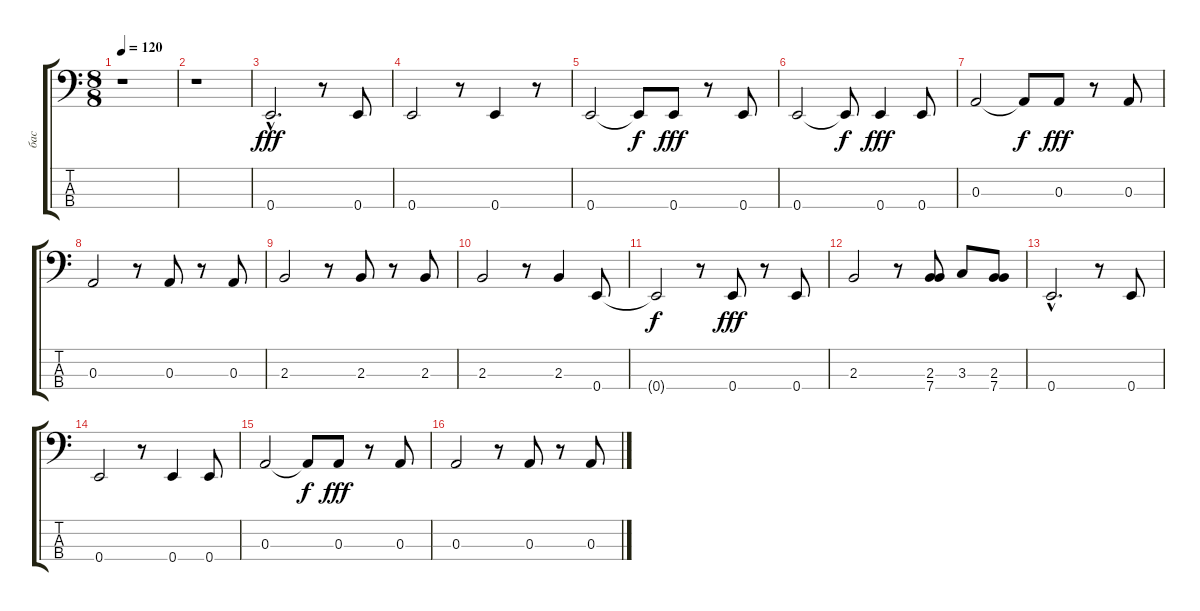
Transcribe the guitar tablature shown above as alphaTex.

\track ("бас" "бас") {instrument fretlessbass}
\staff {score tabs}
\tuning (G2 D2 A1 E1) {hide}
\ts (8 8)
\tempo 120
\clef f4
\ks c
r.1{dy fff instrument fretlessbass} |
r.1 |
0.4{hac}.2{d} r.8 0.4.8 |
0.4.2 r.8 0.4.4 r.8 |
0.4.2 0.4{t}.8{dy f} 0.4.8{dy fff} r.8 0.4.8 |
0.4.2 0.4{t}.8{dy f} 0.4.4{dy fff} 0.4.8 |
0.3.2 0.3{t}.8{dy f} 0.3.8{dy fff} r.8 0.3.8 |
0.3.2 r.8 0.3.8 r.8 0.3.8 |
2.3.2 r.8 2.3.8 r.8 2.3.8 |
2.3.2 r.8 2.3.4 0.4.8 |
0.4{t}.2{dy f} r.8 0.4.8{dy fff} r.8 0.4.8 |
2.3.2 r.8 (2.3 7.4).8 3.3.8 (2.3 7.4).8 |
0.4{hac}.2{d} r.8 0.4.8 |
0.4.2 r.8 0.4.4 0.4.8 |
0.3.2 0.3{t}.8{dy f} 0.3.8{dy fff} r.8 0.3.8 |
0.3.2 r.8 0.3.8 r.8 0.3.8
